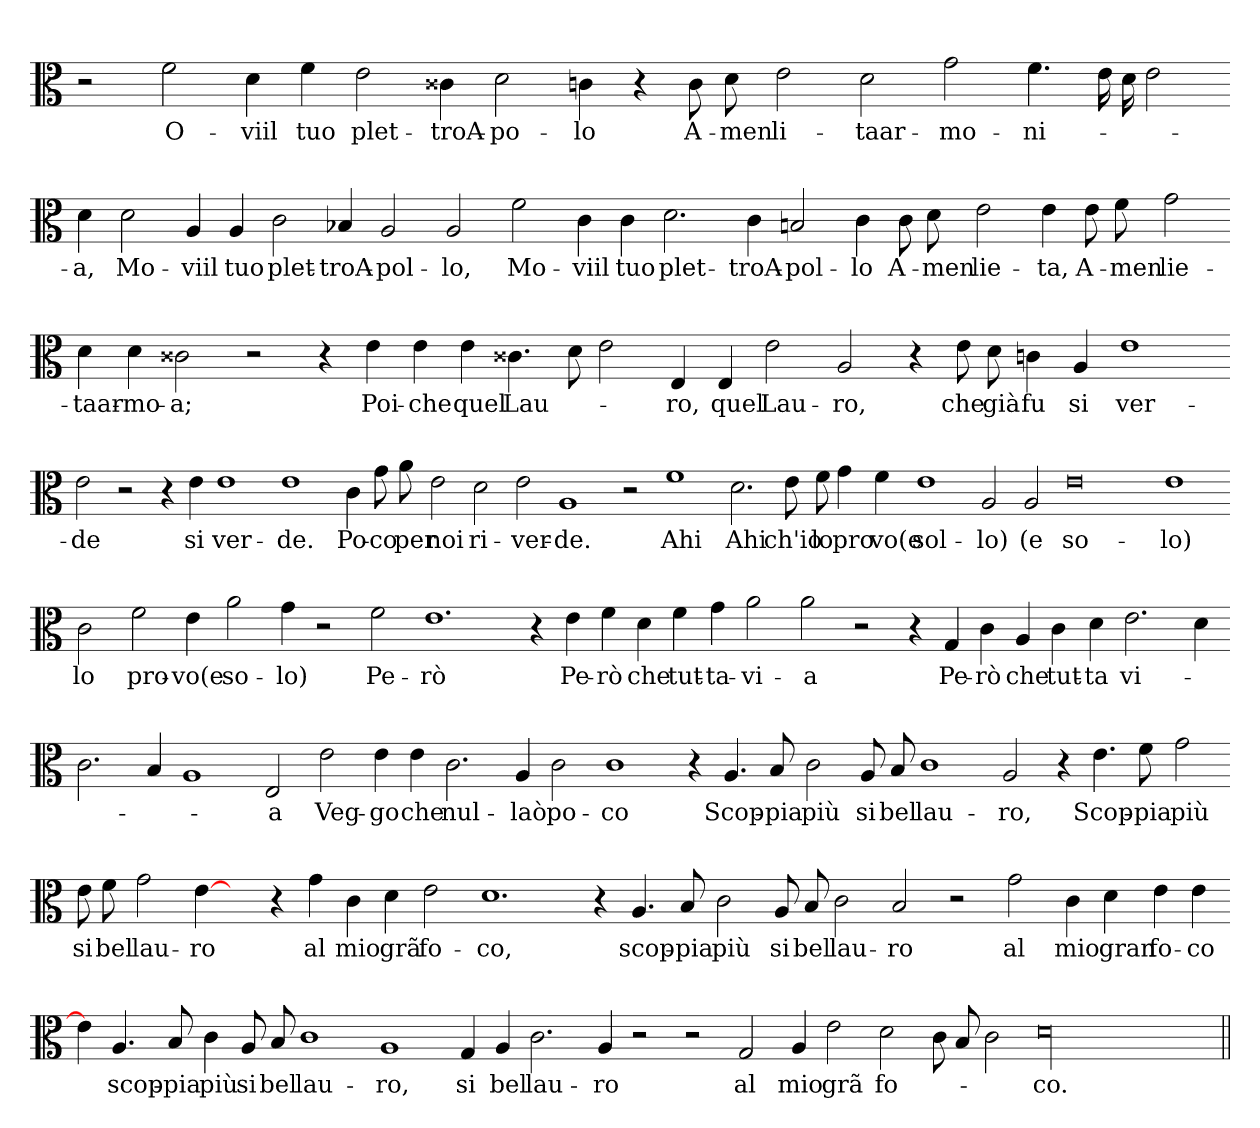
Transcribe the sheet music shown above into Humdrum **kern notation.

**kern	**text
*part1	*part1
*staff1	*staff1
*clefC3	*
*k[]	*
=	=
2r	.
2f	O-
4d	viil
4f	tuo
2e	plet-
4c##X	troA-
2d	po-
4c	lo
4r	.
8c	A-
8d	men
2e	li-
2d	taar-
2g	mo-
4.f	ni-
16e	.
16d	.
2e	.
=-	=-
4d	a,
2d	Mo-
4A	viil
4A	tuo
2c	plet-
4B-X	troA-
2A	pol-
2A	lo,
2f	Mo-
4c	viil
4c	tuo
2.d	plet-
4c	troA-
2B	pol-
4c	lo
8c	A-
8d	men
2e	lie-
4e	ta,
8e	A-
8f	men
2g	lie-
=-	=-
4d	taar-
4d	mo-
2c##X	a;
2r	.
4r	.
4e	Poi-
4e	che
4e	quel
4.c##X	Lau-
8d	.
2e	.
4E	ro,
4E	quel
2e	Lau-
2A	ro,
4r	.
8e	che
8d	già
4c	fu
4A	si
1e	ver-
=-	=-
2e	de
2r	.
4r	.
4e	si
1e	ver-
1e	de.
4c	Po-
8g	co
8a	per
2e	noi
2d	ri-
2e	ver-
1A	de.
2r	.
1f	Ahi
2.d	Ahi
8e	ch'io
8f	lo
4g	pro-
4f	vo(e
1e	sol-
2A	lo)
2A	(e
0e	so-
1e	lo)
=-	=-
2c	lo
2f	pro-
4e	vo(e
2a	so-
4g	lo)
2r	.
2f	Pe-
1.e	rò
4r	.
4e	Pe-
4f	rò
4d	che
4f	tut-
4g	ta-
2a	vi-
2a	a
2r	.
4r	.
4G	Pe-
4c	rò
4A	che
4c	tut-
4d	ta
2.e	vi-
4d	.
=-	=-
2.c	.
4B	.
1A	.
2E	a
2e	Veg-
4e	go
4e	che
2.c	nul-
4A	laò
2c	po-
1c	co
4r	.
4.A	Scop-
8B	pia
2c	più
8A	si
8B	bel
1c	lau-
2A	ro,
4r	.
4.e	Scop-
8f	pia
2g	più
=-	=-
8e	si
8f	bel
2g	lau-
[4e	ro
4ryy	.
4r	.
4g	al
4c	mio
4d	grã
2e	fo-
1.d	co,
4r	.
4.A	scop-
8B	pia
2c	più
8A	si
8B	bel
2c	lau-
2B	ro
2r	.
2g	al
4c	mio
4d	gran
4e	fo-
4e	co
=-	=-
4e]	.
4.A	scop-
8B	pia
4c	più
8A	si
8B	bel
1c	lau-
1A	ro,
4G	si
4A	bel
2.c	lau-
4A	ro
2r	.
2r	.
2G	al
4A	mio
2e	grã
2d	fo-
8c	.
8B	.
2c	.
00d	co.
=||	=||
*-	*-
